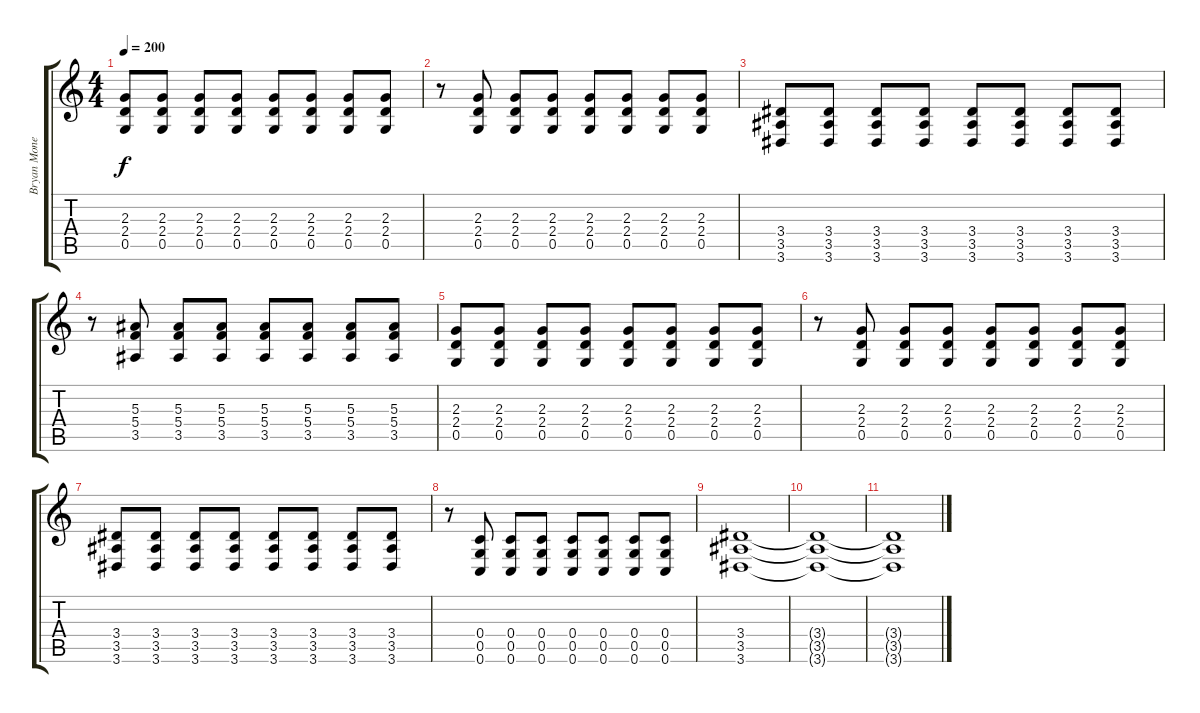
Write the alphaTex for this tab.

\track ("Bryan Money - Guitar" "Bryan Mone") {instrument distortionguitar}
\staff {score tabs}
\tuning (D4 A3 F3 C3 G2 C2) {hide}
\ts (4 4)
\tempo 200
\clef g2
\ks c
(2.3 2.4 0.5).8{dy f} (2.3 2.4 0.5).8 (2.3 2.4 0.5).8 (2.3 2.4 0.5).8 (2.3 2.4 0.5).8 (2.3 2.4 0.5).8 (2.3 2.4 0.5).8 (2.3 2.4 0.5).8 |
r.8 (2.3 2.4 0.5).8 (2.3 2.4 0.5).8 (2.3 2.4 0.5).8 (2.3 2.4 0.5).8 (2.3 2.4 0.5).8 (2.3 2.4 0.5).8 (2.3 2.4 0.5).8 |
(3.4 3.5 3.6).8 (3.4 3.5 3.6).8 (3.4 3.5 3.6).8 (3.4 3.5 3.6).8 (3.4 3.5 3.6).8 (3.4 3.5 3.6).8 (3.4 3.5 3.6).8 (3.4 3.5 3.6).8 |
r.8 (5.3 5.4 3.5).8 (5.3 5.4 3.5).8 (5.3 5.4 3.5).8 (5.3 5.4 3.5).8 (5.3 5.4 3.5).8 (5.3 5.4 3.5).8 (5.3 5.4 3.5).8 |
(2.3 2.4 0.5).8 (2.3 2.4 0.5).8 (2.3 2.4 0.5).8 (2.3 2.4 0.5).8 (2.3 2.4 0.5).8 (2.3 2.4 0.5).8 (2.3 2.4 0.5).8 (2.3 2.4 0.5).8 |
r.8 (2.3 2.4 0.5).8 (2.3 2.4 0.5).8 (2.3 2.4 0.5).8 (2.3 2.4 0.5).8 (2.3 2.4 0.5).8 (2.3 2.4 0.5).8 (2.3 2.4 0.5).8 |
(3.4 3.5 3.6).8 (3.4 3.5 3.6).8 (3.4 3.5 3.6).8 (3.4 3.5 3.6).8 (3.4 3.5 3.6).8 (3.4 3.5 3.6).8 (3.4 3.5 3.6).8 (3.4 3.5 3.6).8 |
r.8 (0.4 0.5 0.6).8 (0.4 0.5 0.6).8 (0.4 0.5 0.6).8 (0.4 0.5 0.6).8 (0.4 0.5 0.6).8 (0.4 0.5 0.6).8 (0.4 0.5 0.6).8 |
(3.4 3.5 3.6).1 |
(3.4{t} 3.5{t} 3.6{t}).1 |
(3.4{t} 3.5{t} 3.6{t}).1{volume 1}
